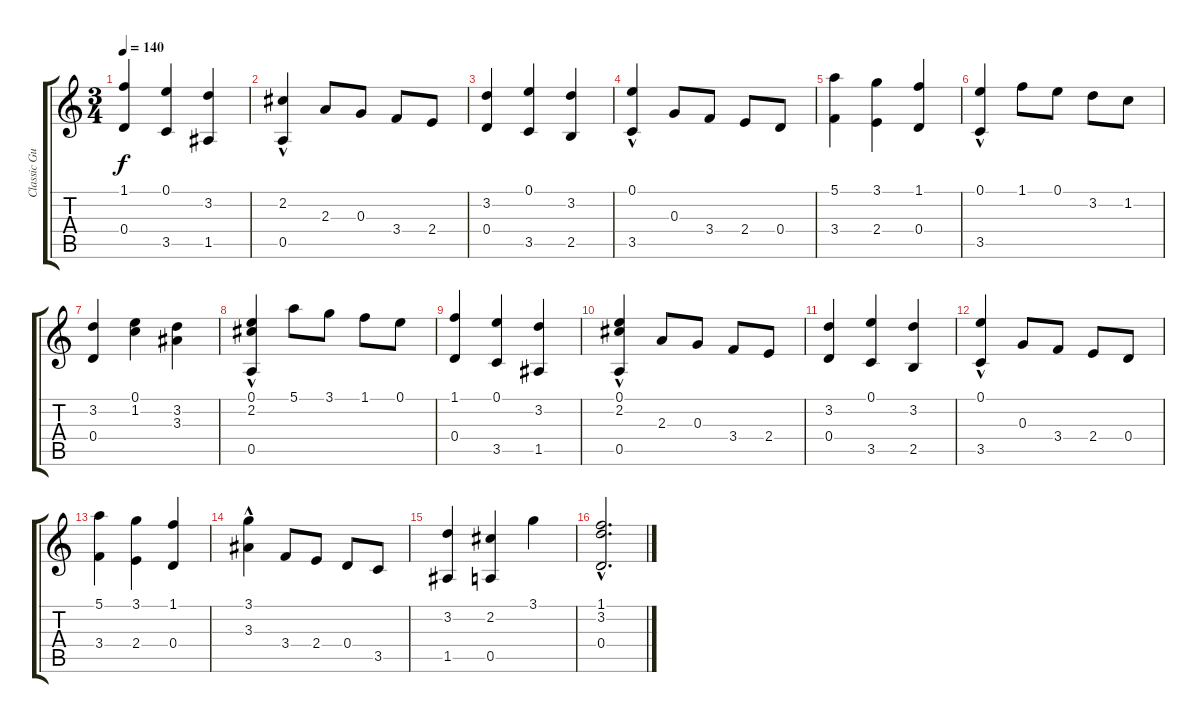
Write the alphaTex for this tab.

\track ("Classic Guitar" "Classic Gu") {instrument acousticguitarnylon}
\staff {score tabs}
\tuning (E4 B3 G3 D3 A2 E2) {hide}
\ts (3 4)
\tempo 140
\clef g2
\ks c
(1.1 0.4).4{dy f} (0.1 3.5).4 (3.2 1.5).4 |
(2.2{hac} 0.5).4 2.3.8 0.3.8 3.4.8 2.4.8 |
(3.2 0.4).4 (0.1 3.5).4 (3.2 2.5).4 |
(0.1{hac} 3.5).4 0.3.8 3.4.8 2.4.8 0.4.8 |
(5.1 3.4).4 (3.1 2.4).4 (1.1 0.4).4 |
(0.1 3.5{hac}).4 1.1.8 0.1.8 3.2.8 1.2.8 |
(3.2 0.4).4 (0.1 1.2).4 (3.2 3.3).4 |
(0.1 2.2 0.5{hac}).4 5.1.8 3.1.8 1.1.8 0.1.8 |
(1.1 0.4).4 (0.1 3.5).4 (3.2 1.5).4 |
(0.1{hac} 2.2{hac} 0.5).4 2.3.8 0.3.8 3.4.8 2.4.8 |
(3.2 0.4).4 (0.1 3.5).4 (3.2 2.5).4 |
(0.1{hac} 3.5).4 0.3.8 3.4.8 2.4.8 0.4.8 |
(5.1 3.4).4 (3.1 2.4).4 (1.1 0.4).4 |
(3.1{hac} 3.3).4 3.4.8 2.4.8 0.4.8 3.5.8 |
(3.2 1.5).4 (2.2 0.5).4 3.1.4 |
(1.1{hac} 3.2{hac} 0.4{hac}).2{d}
